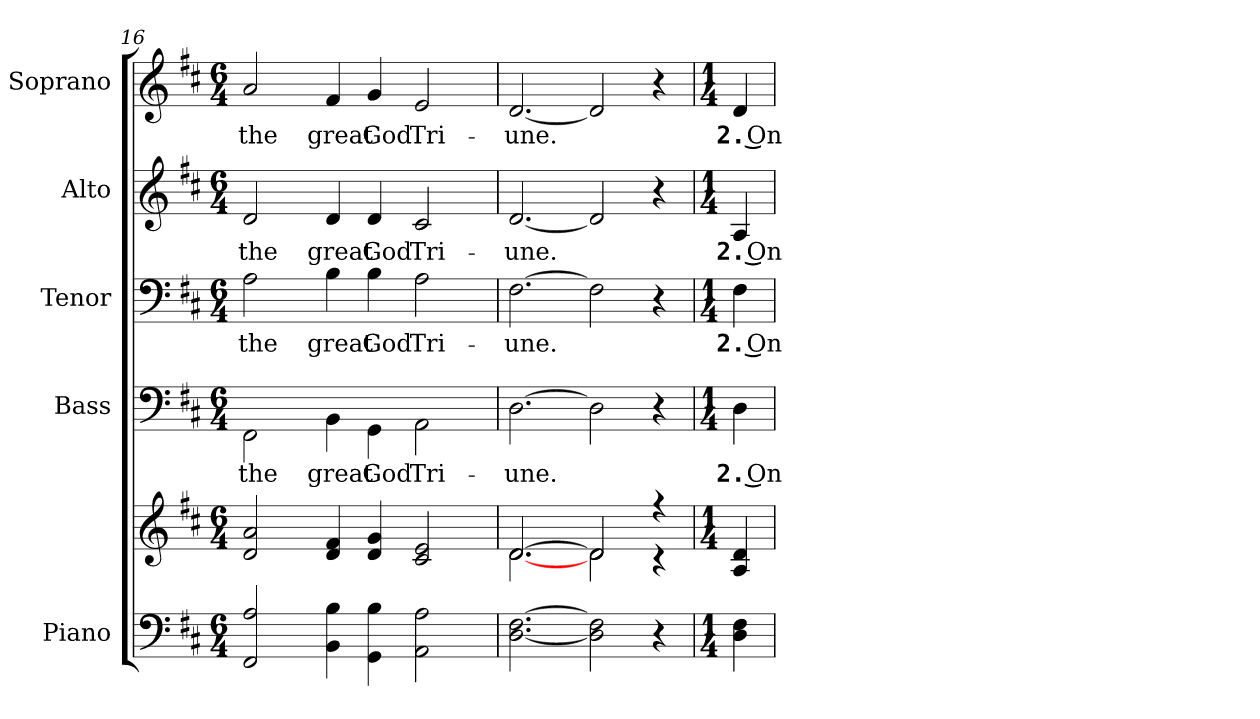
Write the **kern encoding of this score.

**kern	**kern	**kern	**text	**kern	**text	**kern	**text	**kern	**text
*part5	*part5	*part4	*part4	*part3	*part3	*part2	*part2	*part1	*part1
*staff6	*staff5	*staff4	*staff4	*staff3	*staff3	*staff2	*staff2	*staff1	*staff1
*I"Piano	*	*I"Bass	*	*I"Tenor	*	*I"Alto	*	*I"Soprano	*
*I'Pno.	*	*I'B.	*	*I'T.	*	*I'A.	*	*I'S.	*
!!LO:PB:g=z
*clefF4	*clefG2	*clefF4	*	*clefF4	*	*clefG2	*	*clefG2	*
*k[f#c#]	*k[f#c#]	*k[f#c#]	*	*k[f#c#]	*	*k[f#c#]	*	*k[f#c#]	*
*D:	*D:	*D:	*	*D:	*	*D:	*	*D:	*
*M6/4	*M6/4	*M6/4	*	*M6/4	*	*M6/4	*	*M6/4	*
=16	=16	=16	=16	=16	=16	=16	=16	=16	=16
*	*^	*	*	*	*	*	*	*	*
!	!	!	!	!LO:LY:b:color=#000000	!	!	!	!	!	!
!	!	!	!	!	!	!LO:LY:b:color=#000000	!	!	!	!
!	!	!	!	!	!	!	!	!LO:LY:b:color=#000000	!	!
!	!	!	!	!	!	!	!	!	!	!LO:LY:b:color=#000000
2FF#i/ 2Ai	2di/ 2ai	4ryy	2FF#i\	the	2Ai\	the	2di/	the	2ai/	the
.	.	4ryy	.	.	.	.	.	.	.	.
!	!	!	!	!LO:LY:b:color=#000000	!	!	!	!	!	!
!	!	!	!	!	!	!LO:LY:b:color=#000000	!	!	!	!
!	!	!	!	!	!	!	!	!LO:LY:b:color=#000000	!	!
!	!	!	!	!	!	!	!	!	!	!LO:LY:b:color=#000000
4BBi\ 4Bi	4di/ 4f#i	4ryy	4BBi\	great	4Bi\	great	4di/	great	4f#i/	great
!	!	!	!	!LO:LY:b:color=#000000	!	!	!	!	!	!
!	!	!	!	!	!	!LO:LY:b:color=#000000	!	!	!	!
!	!	!	!	!	!	!	!	!LO:LY:b:color=#000000	!	!
!	!	!	!	!	!	!	!	!	!	!LO:LY:b:color=#000000
4GGi\ 4Bi	4di/ 4gi	4ryy	4GGi\	God	4Bi\	God	4di/	God	4gi/	God
!	!	!	!	!LO:LY:b:color=#000000	!	!	!	!	!	!
!	!	!	!	!	!	!LO:LY:b:color=#000000	!	!	!	!
!	!	!	!	!	!	!	!	!LO:LY:b:color=#000000	!	!
!	!	!	!	!	!	!	!	!	!	!LO:LY:b:color=#000000
2AAi\ 2Ai	2c#i/ 2ei	4ryy	2AAi\	Tri-	2Ai\	Tri-	2c#i/	Tri-	2ei/	Tri-
.	.	4ryy	.	.	.	.	.	.	.	.
=17	=17	=17	=17	=17	=17	=17	=17	=17	=17	=17
!	!	!	!	!LO:LY:b:color=#000000	!	!	!	!	!	!
!	!	!	!	!	!	!LO:LY:b:color=#000000	!	!	!	!
!	!	!	!	!	!	!	!	!LO:LY:b:color=#000000	!	!
!	!	!	!	!	!	!	!	!	!	!LO:LY:b:color=#000000
[<2.Di\ [>2.F#i	[>2.di/	[<2.di\	[>2.Di\	-une.	[>2.F#i\	-une.	[<2.di/	-une.	[<2.di/	-une.
2Di\] 2F#i]	2di/]	2di\	2Di\]	.	2F#i\]	.	2di/]	.	2di/]	.
4r	4r	4r	4r	.	4r	.	4r	.	4r	.
*	*v	*v	*	*	*	*	*	*	*	*
!!LO:PB:g=z
=18	=18	=18	=18	=18	=18	=18	=18	=18	=18
*M1/4	*M1/4	*M1/4	*	*M1/4	*	*M1/4	*	*M1/4	*
*^	*	*	*	*	*	*	*	*	*
*	*	*^	*	*	*	*	*	*	*	*
!	!	!	!	!	!LO:LY:b:color=#000000	!	!	!	!	!	!
*	*	*v	*v	*	*	*	*	*	*	*	*
*	*	*^	*	*	*	*	*	*	*	*
!	!	!	!	!	!	!	!LO:LY:b:color=#000000	!	!	!	!
*	*	*v	*v	*	*	*	*	*	*	*	*
*	*	*^	*	*	*	*	*	*	*	*
!	!	!	!	!	!	!	!	!	!LO:LY:b:color=#000000	!	!
*	*	*v	*v	*	*	*	*	*	*	*	*
*	*	*^	*	*	*	*	*	*	*	*
!	!	!	!	!	!	!	!	!	!	!	!LO:LY:b:color=#000000
*	*	*v	*v	*	*	*	*	*	*	*	*
4Di\ 4F#i	4ryy	4Ai/ 4di	4Di\	2. On	4F#i\	2. On	4Ai/	2. On	4di/	2. On
*v	*v	*	*	*	*	*	*	*	*	*
=	=	=	=	=	=	=	=	=	=
*-	*-	*-	*-	*-	*-	*-	*-	*-	*-
